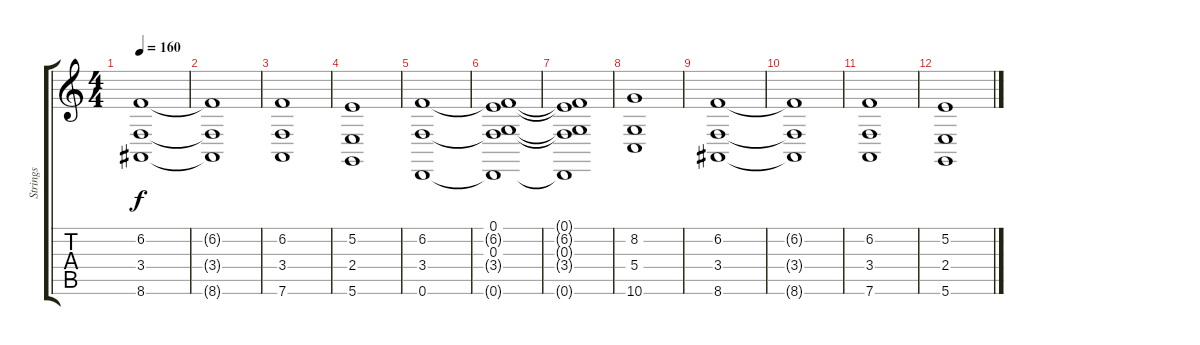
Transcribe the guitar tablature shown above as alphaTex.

\track ("Strings" "Strings") {instrument stringensemble1}
\staff {score tabs}
\tuning (E4 B3 G3 D3 A2 D2) {hide}
\ts (4 4)
\tempo 160
\clef g2
\ks c
(6.2 3.4 8.6).1{dy f} |
(6.2{t} 3.4{t} 8.6{t}).1 |
(6.2 3.4 7.6).1 |
(5.2 2.4 5.6).1 |
(6.2 3.4 0.6).1 |
(0.1 6.2{t} 0.3 3.4{t} 0.6{t}).1 |
(0.1{t} 6.2{t} 0.3{t} 3.4{t} 0.6{t}).1 |
(8.2 5.4 10.6).1 |
(6.2 3.4 8.6).1 |
(6.2{t} 3.4{t} 8.6{t}).1 |
(6.2 3.4 7.6).1 |
(5.2 2.4 5.6).1
